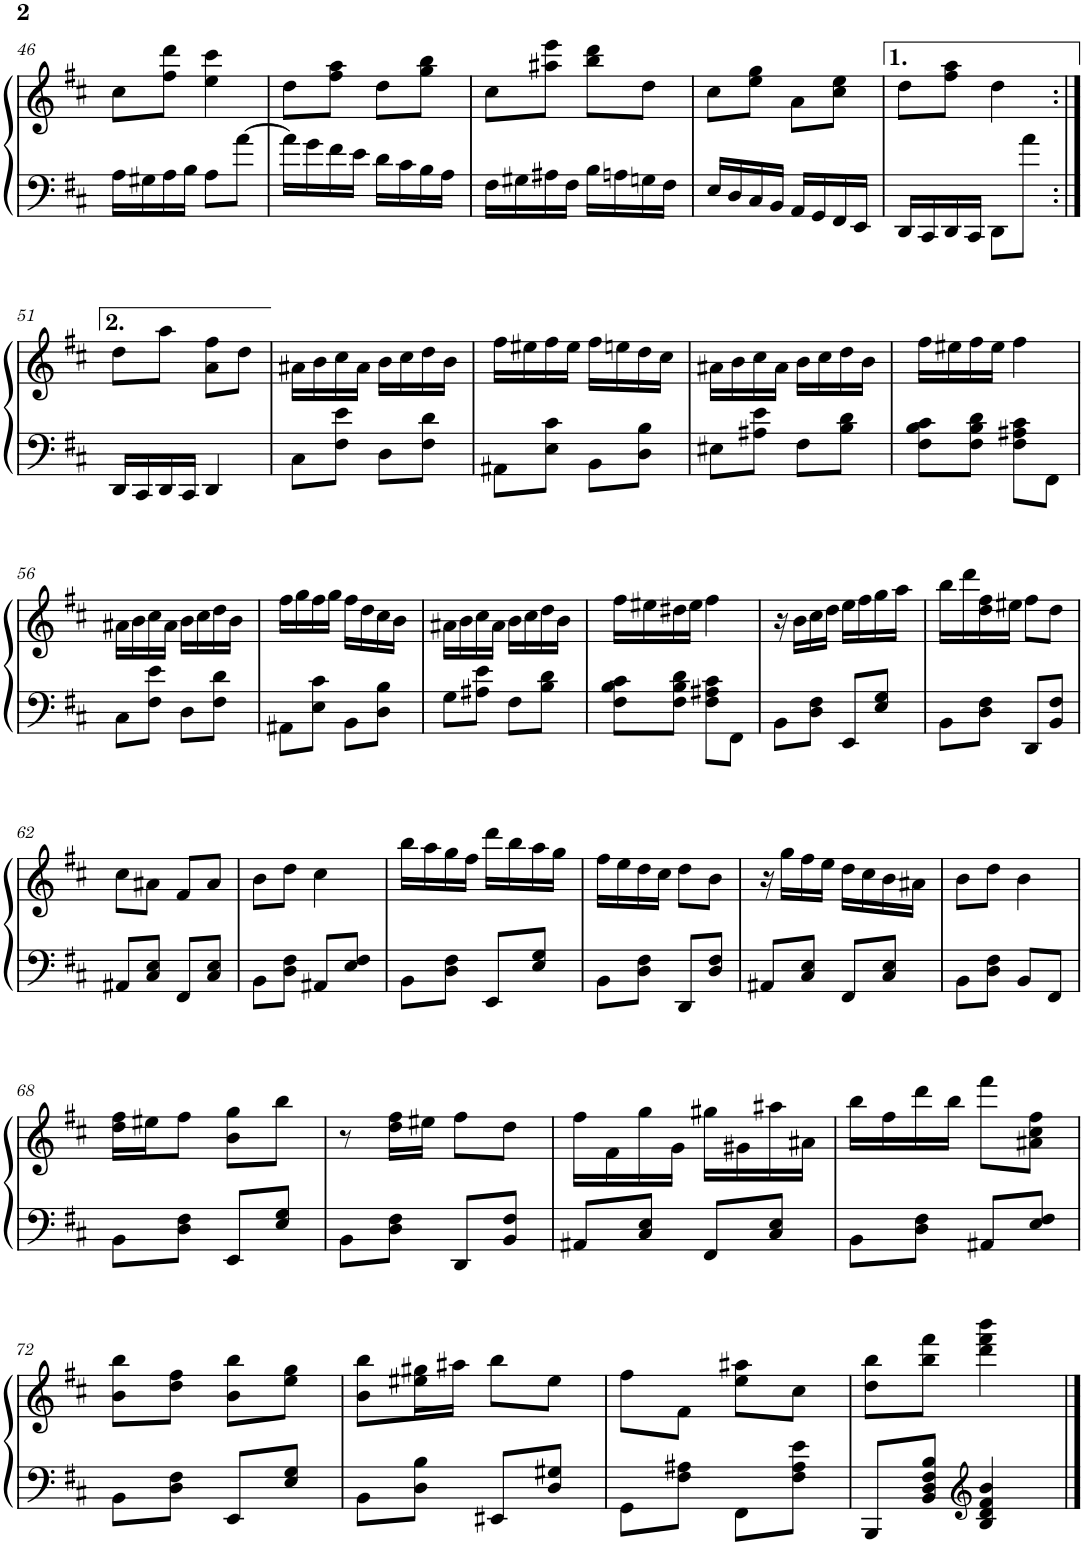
**kern	**kern
*part1	*part1
*staff2	*staff1
*I"Piano	*
*I'Pno.	*
!!LO:PB:g=z
*clefF4	*clefG2
*k[f#c#]	*k[f#c#]
*M2/4	*M2/4
=46	=46
16A\LL	8cc#\L
16G#X\	.
16A\	8ff#\ 8ddd\J
16B\JJ	.
8A\L	4ee\ 4ccc#\
[8a\J	.
=47	=47
16a\LL]	8dd\L
16g\	.
16f#\	8ff#\ 8aa\J
16e\JJ	.
16d\LL	8dd\L
16c#\	.
16B\	8gg\ 8bb\J
16A\JJ	.
=48	=48
16F#\LL	8cc#\L
16G#X\	.
16A#X\	8aa#X\ 8eee\J
16F#\JJ	.
16B\LL	8bb\ 8ddd\L
16An\	.
16Gn\	8dd\J
16F#\JJ	.
=49	=49
16E/LL	8cc#\L
16D/	.
16C#/	8ee\ 8gg\J
16BB/JJ	.
16AA/LL	8a\L
16GG/	.
16FF#/	8cc#\ 8ee\J
16EE/JJ	.
=50	=50
16DD/LL	8dd\L
16CC#/	.
16DD/	8ff#\ 8aa\J
16CC#/JJ	.
8DD\L	4dd\
8a\J	.
!!LO:LB:g=z
=51:|!	=51:|!
16DD/LL	8dd\L
16CC#/	.
16DD/	8aa\J
16CC#/JJ	.
4DD/	8a\ 8ff#\L
.	8dd\J
=52	=52
8C#\L	16a#X\LL
.	16b\
8F#\ 8e\J	16cc#\
.	16a#\JJ
8D\L	16b\LL
.	16cc#\
8F#\ 8d\J	16dd\
.	16b\JJ
=53	=53
8AA#X\L	16ff#\LL
.	16ee#X\
8E\ 8c#\J	16ff#\
.	16ee#\JJ
8BB\L	16ff#\LL
.	16een\
8D\ 8B\J	16dd\
.	16cc#\JJ
=54	=54
8E#X\L	16a#X\LL
.	16b\
8A#X\ 8e\J	16cc#\
.	16a#\JJ
8F#\L	16b\LL
.	16cc#\
8B\ 8d\J	16dd\
.	16b\JJ
=55	=55
8F#\ 8B\ 8c#\L	16ff#\LL
.	16ee#X\
8F#\ 8B\ 8d\J	16ff#\
.	16ee#\JJ
8F#\ 8A#X\ 8c#\L	4ff#\
8FF#\J	.
!!LO:LB:g=z
=56	=56
8C#\L	16a#X\LL
.	16b\
8F#\ 8e\J	16cc#\
.	16a#\JJ
8D\L	16b\LL
.	16cc#\
8F#\ 8d\J	16dd\
.	16b\JJ
=57	=57
8AA#X\L	16ff#\LL
.	16gg\
8E\ 8c#\J	16ff#\
.	16gg\JJ
8BB\L	16ff#\LL
.	16dd\
8D\ 8B\J	16cc#\
.	16b\JJ
=58	=58
8G\L	16a#X\LL
.	16b\
8A#X\ 8e\J	16cc#\
.	16a#\JJ
8F#\L	16b\LL
.	16cc#\
8B\ 8d\J	16dd\
.	16b\JJ
=59	=59
8F#\ 8B\ 8c#\L	16ff#\LL
.	16ee#X\
8F#\ 8B\ 8d\J	16dd#X\
.	16ee#\JJ
8F#\ 8A#X\ 8c#\L	4ff#\
8FF#\J	.
=60	=60
8BB\L	16r
.	16b\LL
8D\ 8F#\J	16cc#\
.	16dd\JJ
8EE/L	16ee\LL
.	16ff#\
8E/ 8G/J	16gg\
.	16aa\JJ
=61	=61
8BB\L	16bb\LL
.	16ddd\
8D\ 8F#\J	16dd\ 16ff#\
.	16ee#X\JJ
8DD/L	8ff#\L
8BB/ 8F#/J	8dd\J
!!LO:LB:g=z
=62	=62
8AA#X/L	8cc#\L
8C#/ 8E/J	8a#X\J
8FF#/L	8f#/L
8C#/ 8E/J	8a#/J
=63	=63
8BB\L	8b\L
8D\ 8F#\J	8dd\J
8AA#X/L	4cc#\
8E/ 8F#/J	.
=64	=64
8BB\L	16bb\LL
.	16aa\
8D\ 8F#\J	16gg\
.	16ff#\JJ
8EE/L	16ddd\LL
.	16bb\
8E/ 8G/J	16aa\
.	16gg\JJ
=65	=65
8BB\L	16ff#\LL
.	16ee\
8D\ 8F#\J	16dd\
.	16cc#\JJ
8DD/L	8dd\L
8D/ 8F#/J	8b\J
=66	=66
8AA#X/L	16r
.	16gg\LL
8C#/ 8E/J	16ff#\
.	16ee\JJ
8FF#/L	16dd\LL
.	16cc#\
8C#/ 8E/J	16b\
.	16a#X\JJ
=67	=67
8BB\L	8b\L
8D\ 8F#\J	8dd\J
8BB/L	4b\
8FF#/J	.
!!LO:LB:g=z
=68	=68
8BB\L	16dd\ 16ff#\LL
.	16ee#X\J
8D\ 8F#\J	8ff#\J
8EE/L	8b\ 8gg\L
8E/ 8G/J	8bb\J
=69	=69
8BB\L	8r
8D\ 8F#\J	16dd\ 16ff#\LL
.	16ee#X\JJ
8DD/L	8ff#\L
8BB/ 8F#/J	8dd\J
=70	=70
8AA#X/L	16ff#\LL
.	16f#\
8C#/ 8E/J	16gg\
.	16g\JJ
8FF#/L	16gg#X\LL
.	16g#X\
8C#/ 8E/J	16aa#X\
.	16a#X\JJ
=71	=71
8BB\L	16bb\LL
.	16ff#\
8D\ 8F#\J	16ddd\
.	16bb\JJ
8AA#X/L	8fff#\L
8E/ 8F#/J	8a#X\ 8cc#\ 8ff#\J
!!LO:LB:g=z
=72	=72
8BB\L	8b\ 8bb\L
8D\ 8F#\J	8dd\ 8ff#\J
8EE/L	8b\ 8bb\L
8E/ 8G/J	8ee\ 8gg\J
=73	=73
8BB\L	8b\ 8bb\L
8D\ 8B\J	16ee#X\ 16gg#X\L
.	16aa#X\JJ
8EE#X/L	8bb\L
8D/ 8G#X/J	8ee#\J
=74	=74
8GG\L	8ff#\L
8F#\ 8A#X\J	8f#\J
8FF#\L	8ee\ 8aa#X\L
8F#\ 8A#\ 8e\J	8cc#\J
=75	=75
8BBB/L	8dd\ 8bb\L
8BB/ 8D/ 8F#/ 8B/J	8bb\ 8fff#\J
*clefG2	*
4B/ 4d/ 4f#/ 4b/	4ddd\ 4fff#\ 4bbb\
==	==
*-	*-
